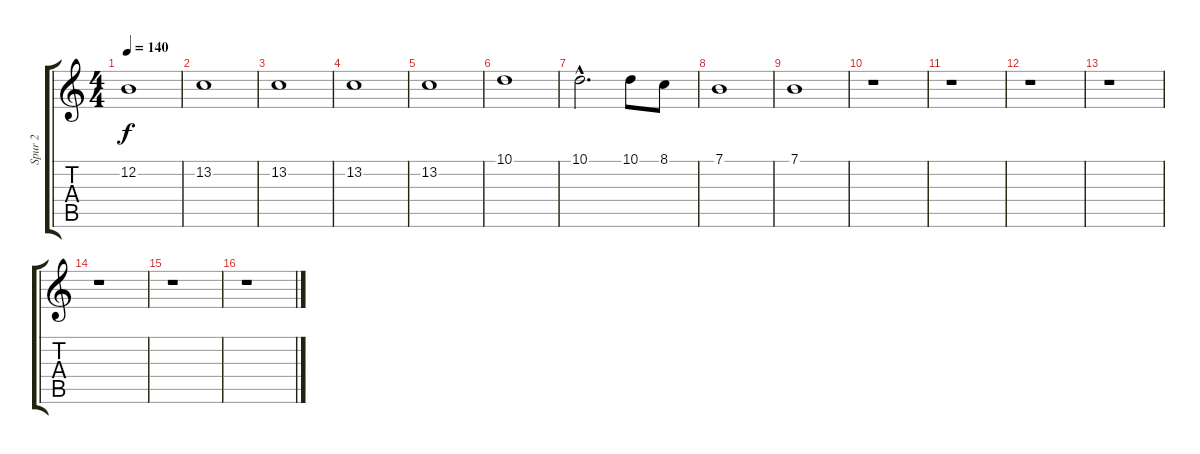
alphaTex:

\track ("Spur 2" "Spur 2") {instrument lead2sawtooth}
\staff {score tabs}
\tuning (E4 B3 G3 D3 A2 E2) {hide}
\ts (4 4)
\tempo 140
\clef g2
\ks c
12.2.1{dy f} |
13.2.1 |
13.2.1 |
13.2.1 |
13.2.1 |
10.1.1 |
10.1{hac}.2{d} 10.1.8 8.1.8 |
7.1.1 |
7.1.1 |
r.1 |
r.1 |
r.1 |
r.1 |
r.1 |
r.1 |
r.1
